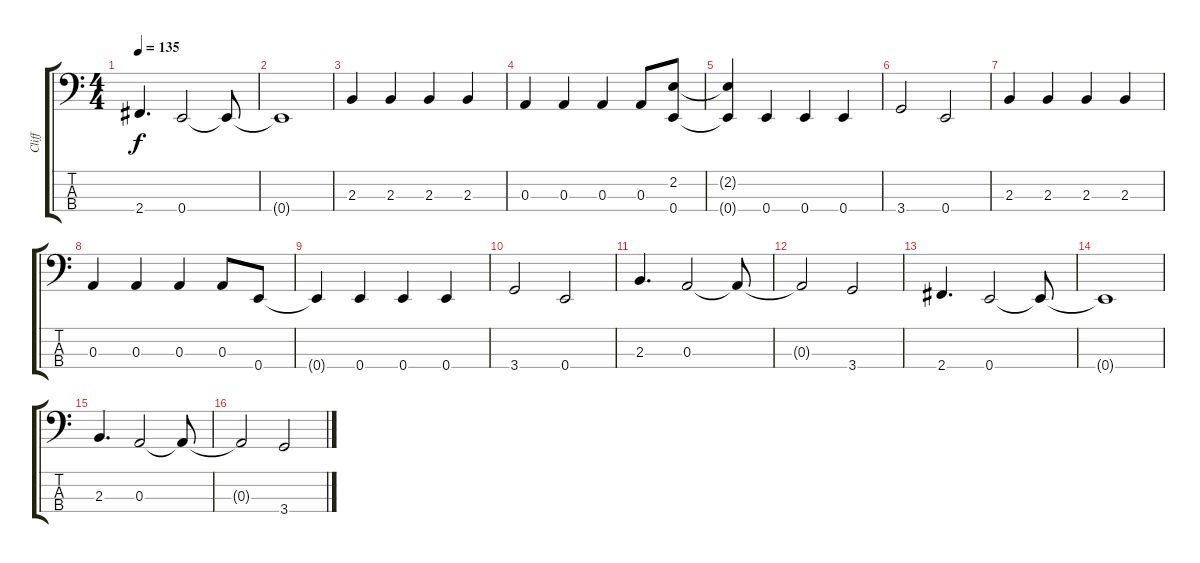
\track ("Cliff" "Cliff") {instrument electricbasspick}
\staff {score tabs}
\tuning (G2 D2 A1 E1) {hide}
\ts (4 4)
\tempo 135
\clef f4
\ks c
2.4.4{d dy f} 0.4.2 0.4{t}.8 |
0.4{t}.1 |
2.3.4 2.3.4 2.3.4 2.3.4 |
0.3.4 0.3.4 0.3.4 0.3.8 (2.2 0.4).8 |
(2.2{t} 0.4{t}).4 0.4.4 0.4.4 0.4.4 |
3.4.2 0.4.2 |
2.3.4 2.3.4 2.3.4 2.3.4 |
0.3.4 0.3.4 0.3.4 0.3.8 0.4.8 |
0.4{t}.4 0.4.4 0.4.4 0.4.4 |
3.4.2 0.4.2 |
2.3.4{d} 0.3.2 0.3{t}.8 |
0.3{t}.2 3.4.2 |
2.4.4{d} 0.4.2 0.4{t}.8 |
0.4{t}.1 |
2.3.4{d} 0.3.2 0.3{t}.8 |
0.3{t}.2 3.4.2
